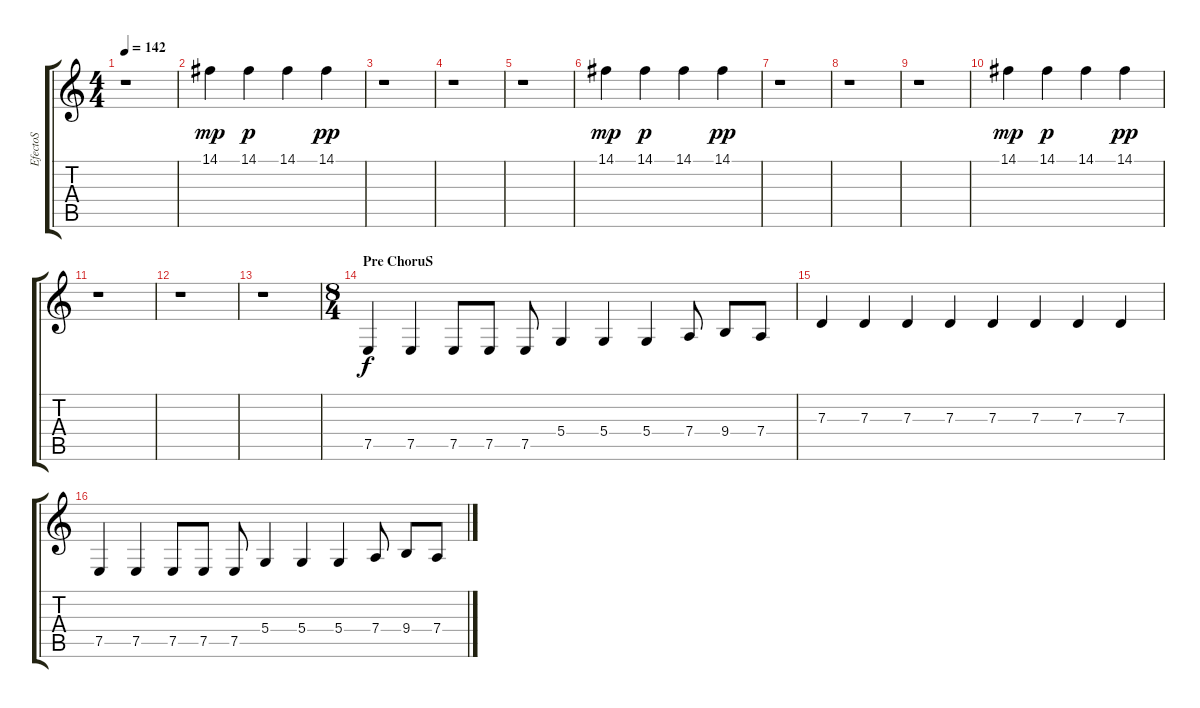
\track ("EfectoS" "EfectoS") {instrument fx4atmosphere}
\staff {score tabs}
\tuning (E4 B3 G3 D3 A2 E2) {hide}
\ts (4 4)
\tempo 142
\clef g2
\ks c
r.1{dy pp} |
14.1.4{dy mp} 14.1.4{dy p} 14.1.4 14.1.4{dy pp} |
r.1 |
r.1 |
r.1 |
14.1.4{dy mp} 14.1.4{dy p} 14.1.4 14.1.4{dy pp} |
r.1 |
r.1 |
r.1 |
14.1.4{dy mp} 14.1.4{dy p} 14.1.4 14.1.4{dy pp} |
r.1 |
r.1 |
r.1 |
\ts (8 4)
\section ("" "Pre ChoruS")
7.5.4{dy f} 7.5.4 7.5.8 7.5.8 7.5.8 5.4.4 5.4.4 5.4.4 7.4.8 9.4.8 7.4.8 |
7.3.4 7.3.4 7.3.4 7.3.4 7.3.4 7.3.4 7.3.4 7.3.4 |
7.5.4 7.5.4 7.5.8 7.5.8 7.5.8 5.4.4 5.4.4 5.4.4 7.4.8 9.4.8 7.4.8
